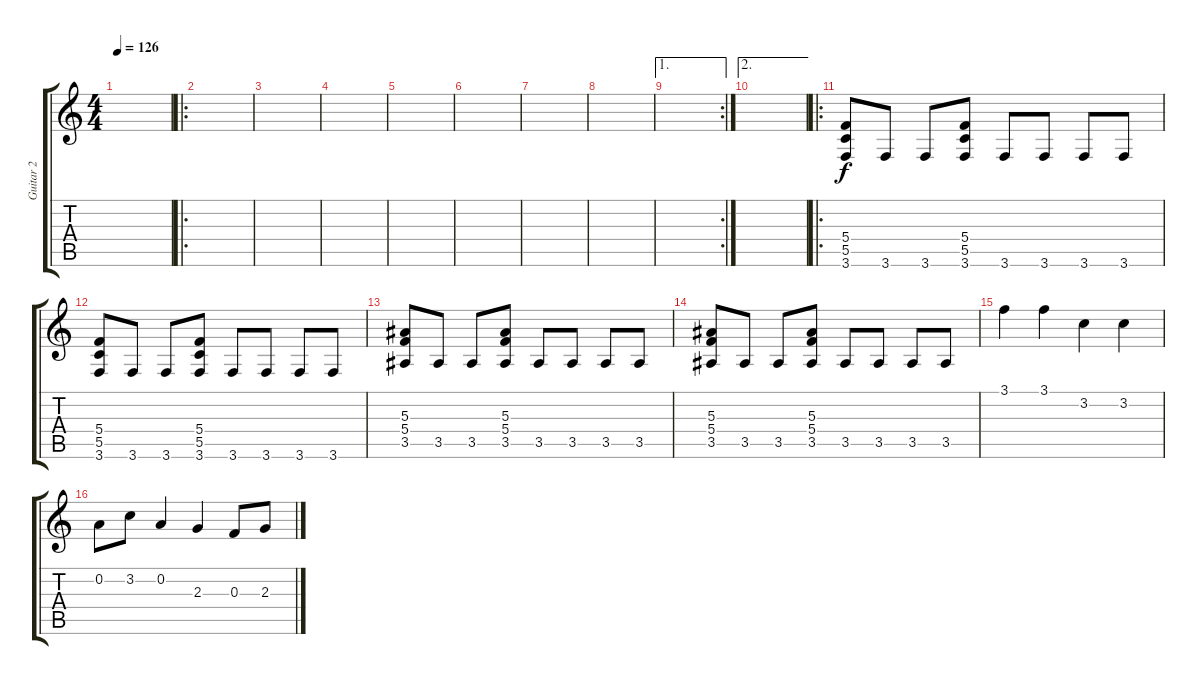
\track ("Guitar 2" "Guitar 2") {instrument distortionguitar}
\staff {score tabs}
\tuning (D4 A3 F3 C3 G2 D2) {hide}
\ts (4 4)
\tempo 126
\clef g2
\ks c
|
\ro
|
|
|
|
|
|
|
\ae 1
\rc 2
|
\ae 2
|
\ro
(5.4 5.5 3.6).8 3.6.8 3.6.8 (5.4 5.5 3.6).8 3.6.8 3.6.8 3.6.8 3.6.8 |
(5.4 5.5 3.6).8 3.6.8 3.6.8 (5.4 5.5 3.6).8 3.6.8 3.6.8 3.6.8 3.6.8 |
(5.3 5.4 3.5).8 3.5.8 3.5.8 (5.3 5.4 3.5).8 3.5.8 3.5.8 3.5.8 3.5.8 |
(5.3 5.4 3.5).8 3.5.8 3.5.8 (5.3 5.4 3.5).8 3.5.8 3.5.8 3.5.8 3.5.8 |
3.1.4 3.1.4 3.2.4 3.2.4 |
0.2.8 3.2.8 0.2.4 2.3.4 0.3.8 2.3.8
